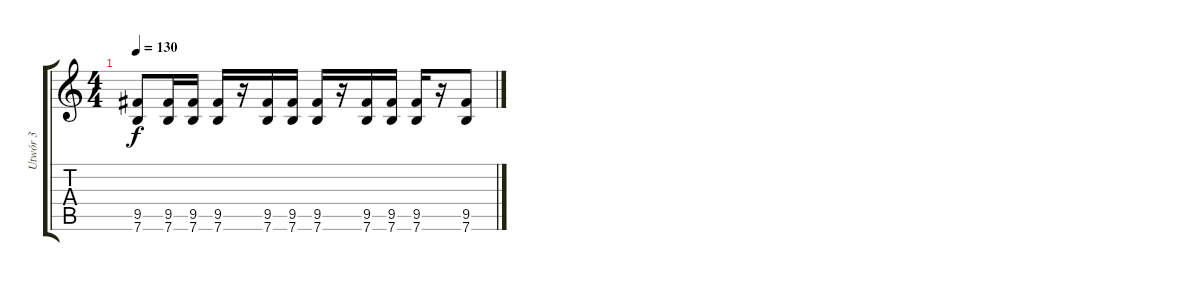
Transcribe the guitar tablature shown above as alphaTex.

\track ("Utwór 3" "Utwór 3") {instrument overdrivenguitar}
\staff {score tabs}
\tuning (E4 B3 G3 D3 A2 E2) {hide}
\ts (4 4)
\tempo 130
\clef g2
\ks c
(9.5 7.6).8{dy f} (9.5 7.6).16 (9.5 7.6).16 (9.5 7.6).16 r.16 (9.5 7.6).16 (9.5 7.6).16 (9.5 7.6).16 r.16 (9.5 7.6).16 (9.5 7.6).16 (9.5 7.6).16 r.16 (9.5 7.6).8
